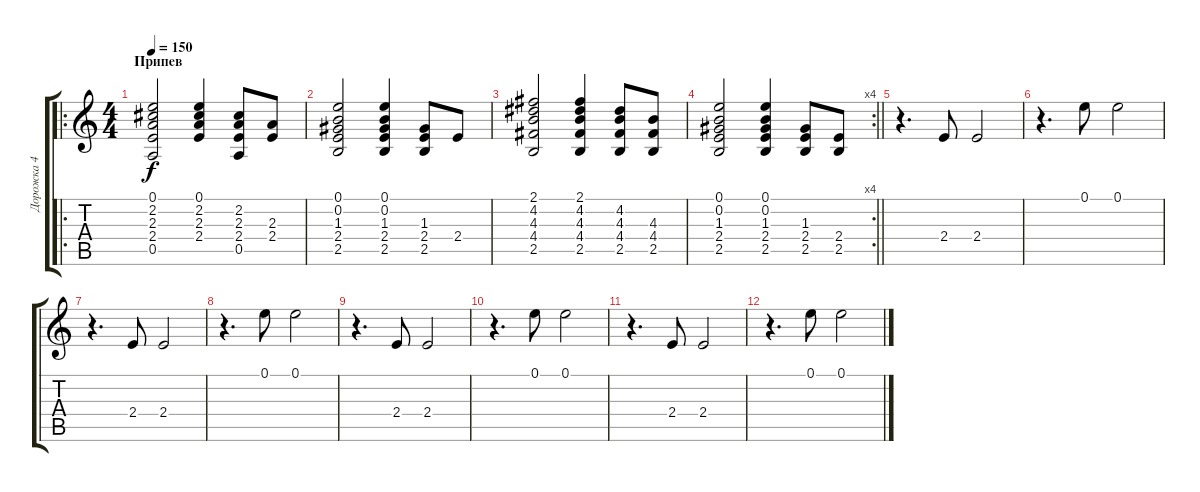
\track ("Дорожка 4" "Дорожка 4") {instrument electricguitarclean}
\staff {score tabs}
\tuning (E4 B3 G3 D3 A2 E2) {hide}
\ro
\ts (4 4)
\section ("" "Припев")
\tempo 150
\clef g2
\ks c
(0.1 2.2 2.3 2.4 0.5).2{dy f} (0.1 2.2 2.3 2.4).4 (2.2 2.3 2.4 0.5).8 (2.3 2.4).8 |
(0.1 0.2 1.3 2.4 2.5).2 (0.1 0.2 1.3 2.4 2.5).4 (1.3 2.4 2.5).8 2.4.8 |
(2.1 4.2 4.3 4.4 2.5).2 (2.1 4.2 4.3 4.4 2.5).4 (4.2 4.3 4.4 2.5).8 (4.3 4.4 2.5).8 |
\rc 4
\barLineRight lightlight
(0.1 0.2 1.3 2.4 2.5).2 (0.1 0.2 1.3 2.4 2.5).4 (1.3 2.4 2.5).8 (2.4 2.5).8 |
r.4{d volume 6} 2.4.8 2.4.2 |
r.4{d} 0.1.8 0.1.2 |
r.4{d} 2.4.8 2.4.2 |
r.4{d} 0.1.8 0.1.2 |
r.4{d} 2.4.8 2.4.2 |
r.4{d} 0.1.8 0.1.2 |
r.4{d} 2.4.8 2.4.2 |
r.4{d} 0.1.8 0.1.2
